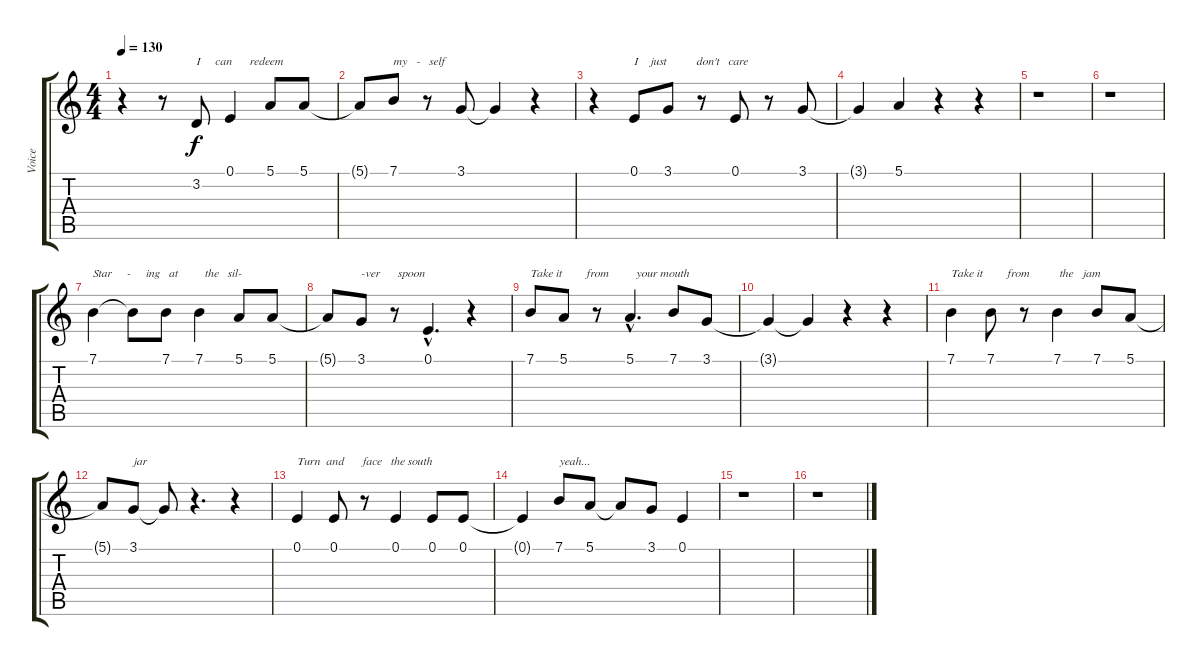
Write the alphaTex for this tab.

\track ("Voice" "Voice") {instrument cello}
\staff {score tabs}
\tuning (E4 B3 G3 D3 A2 E2) {hide}
\ts (4 4)
\tempo 130
\clef g2
\ks c
r.4{dy f} r.8 3.2.8{txt "I     can      redeem"} 0.1.4 5.1.8 5.1.8 |
5.1{t}.8 7.1.8{txt "my   -   self"} r.8 3.1.8 3.1{t}.4 r.4 |
r.4 0.1.8{txt "I    just          don't   care"} 3.1.8 r.8 0.1.8 r.8 3.1.8 |
3.1{t}.4 5.1.4 r.4 r.4 |
r.1 |
r.1 |
7.1.4{txt "Star     -     ing   at         the   sil-"} 7.1{t}.8 7.1.8 7.1.4 5.1.8 5.1.8 |
5.1{t}.8 3.1.8{txt "-ver      spoon"} r.8 0.1{hac}.4{d} r.4 |
7.1.8{txt "Take it        from         your mouth"} 5.1.8 r.8 5.1{hac}.4{d} 7.1.8 3.1.8 |
3.1{t}.4 3.1{t}.4 r.4 r.4 |
7.1.4{txt "Take it        from          the   jam"} 7.1.8 r.8 7.1.4 7.1.8 5.1.8 |
5.1{t}.8 3.1.8{txt "jar"} 3.1{t}.8 r.4{d} r.4 |
0.1.4{txt "Turn  and      face   the south"} 0.1.8 r.8 0.1.4 0.1.8 0.1.8 |
0.1{t}.4 7.1.8{txt "yeah..."} 5.1.8 5.1{t}.8 3.1.8 0.1.4 |
r.1 |
r.1
